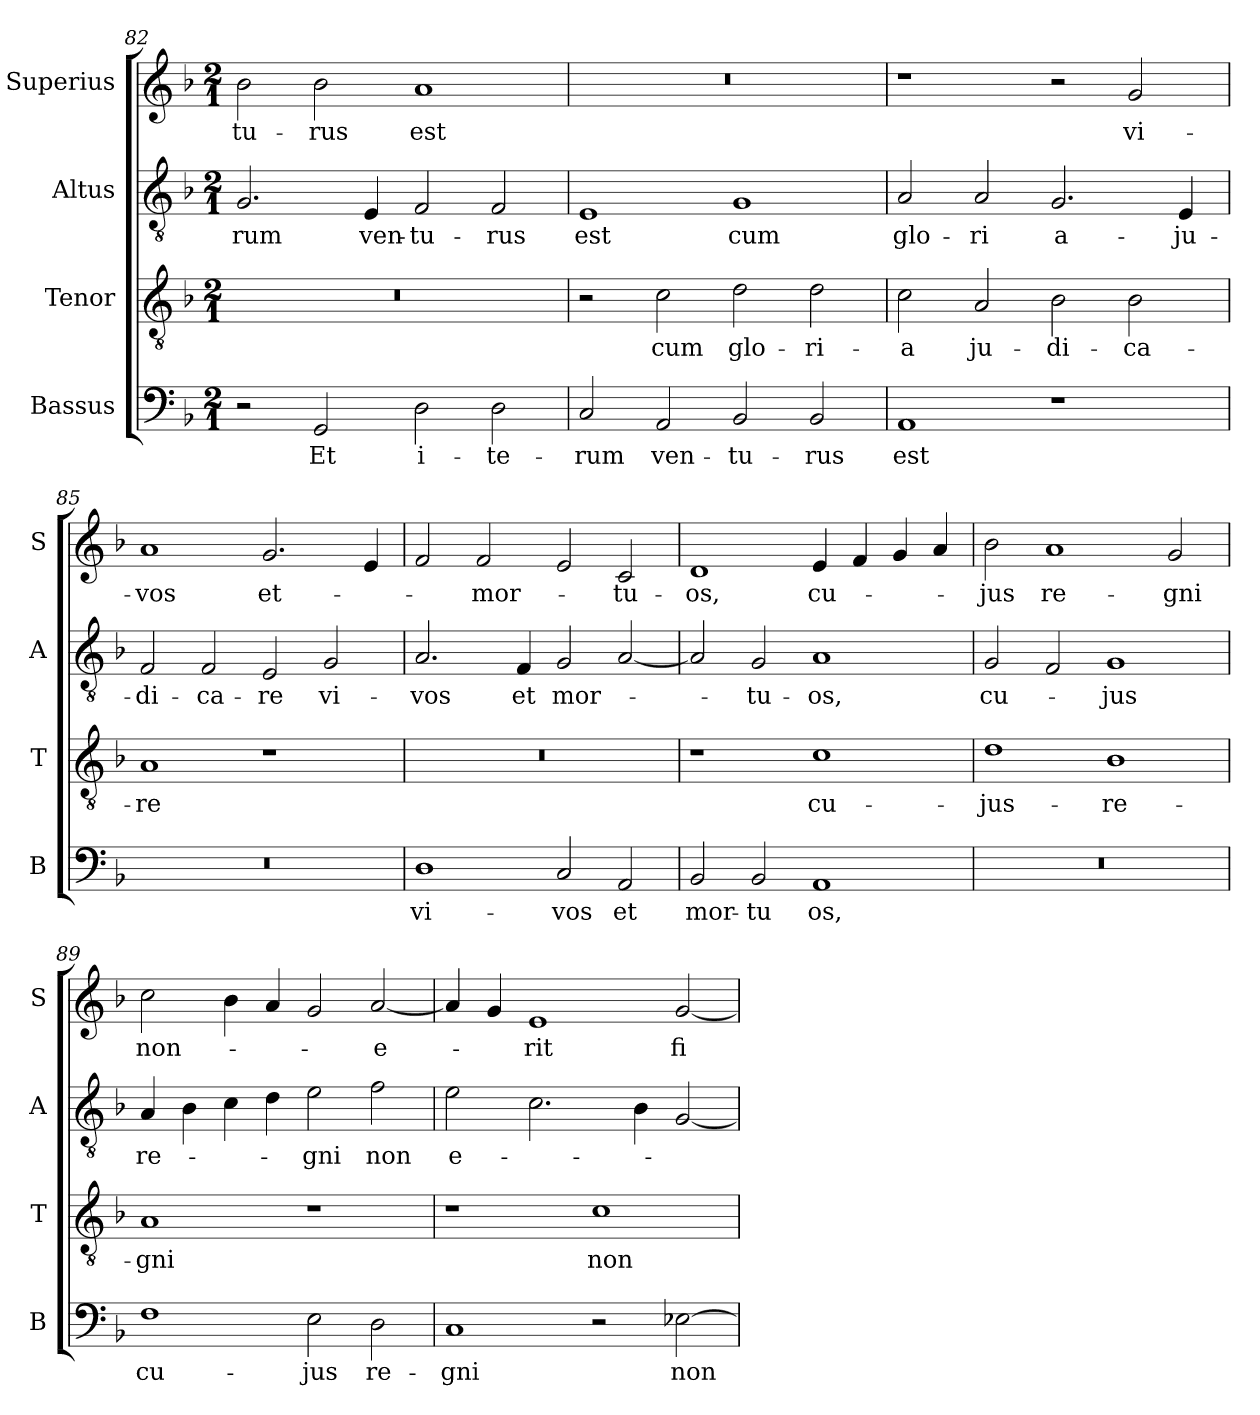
**kern	**text	**kern	**text	**kern	**text	**kern	**text
*part4	*part4	*part3	*part3	*part2	*part2	*part1	*part1
*staff4	*staff4	*staff3	*staff3	*staff2	*staff2	*staff1	*staff1
*I"Bassus	*	*I"Tenor	*	*I"Altus	*	*I"Superius	*
*I'B	*	*I'T	*	*I'A	*	*I'S	*
*clefF4	*	*clefGv2	*	*clefGv2	*	*clefG2	*
*k[b-]	*	*k[b-]	*	*k[b-]	*	*k[b-]	*
*M2/1	*	*M2/1	*	*M2/1	*	*M2/1	*
=82	=82	=82	=82	=82	=82	=82	=82
2r	.	0r	.	2.G/	-rum	2b-\	-tu-
2GG/	Et	.	.	.	.	2b-\	-rus
.	.	.	.	4E/	ven-	.	.
2D\	i-	.	.	2F/	-tu-	1a	est
2D\	-te-	.	.	2F/	-rus	.	.
=83	=83	=83	=83	=83	=83	=83	=83
2C/	-rum	2r	.	1E	est	0r	.
2AA/	ven-	2c\	cum	.	.	.	.
2BB-/	-tu-	2d\	glo-	1G	cum	.	.
2BB-/	-rus	2d\	-ri-	.	.	.	.
=84	=84	=84	=84	=84	=84	=84	=84
1AA	est	2c\	-a	2A/	glo-	1r	.
.	.	2A/	ju-	2A/	-ri	.	.
1r	.	2B-\	-di-	2.G/	a-	2r	.
.	.	2B-\	-ca-	.	.	2g/	vi-
.	.	.	.	4E/	-ju-	.	.
=85	=85	=85	=85	=85	=85	=85	=85
0r	.	1A	-re	2F/	-di-	1a	-vos
.	.	.	.	2F/	-ca-	.	.
.	.	1r	.	2E/	-re	2.g/	et-
.	.	.	.	2G/	vi-	.	.
.	.	.	.	.	.	4e/	.
=86	=86	=86	=86	=86	=86	=86	=86
1D	vi-	0r	.	2.A/	-vos	2f/	.
.	.	.	.	.	.	2f/	-mor-
.	.	.	.	4F/	et	.	.
2C/	-vos	.	.	2G/	mor-	2e/	.
2AA/	et	.	.	[2A/	.	2c/	-tu-
=87	=87	=87	=87	=87	=87	=87	=87
2BB-/	mor-	1r	.	2A/]	.	1d	-os,
2BB-/	-tu	.	.	2G/	-tu-	.	.
1AA	os,	1c	cu-	1A	-os,	4e/	cu-
.	.	.	.	.	.	4f/	.
.	.	.	.	.	.	4g/	.
.	.	.	.	.	.	4a/	.
=88	=88	=88	=88	=88	=88	=88	=88
0r	.	1d	-jus-	2G/	cu-	2b-\	-jus
.	.	.	.	2F/	.	1a	re-
.	.	1B-	-re-	1G	-jus	.	.
.	.	.	.	.	.	2g/	-gni
=89	=89	=89	=89	=89	=89	=89	=89
1F	cu-	1A	-gni	4A/	re-	2cc\	non-
.	.	.	.	4B-\	.	.	.
.	.	.	.	4c\	.	4b-\	.
.	.	.	.	4d\	.	4a/	.
2E\	-jus	1r	.	2e\	-gni	2g/	.
2D\	re-	.	.	2f\	non	[2a/	-e-
=90	=90	=90	=90	=90	=90	=90	=90
1C	-gni	1r	.	2e\	e-	4a/]	.
.	.	.	.	.	.	4g/	.
.	.	.	.	2.c\	.	1e	-rit
2r	.	1c	non-	.	.	.	.
.	.	.	.	4B-\	.	.	.
[2E-X\	non-	.	.	[2G/	.	[2g/	fi-
=	=	=	=	=	=	=	=
*-	*-	*-	*-	*-	*-	*-	*-
